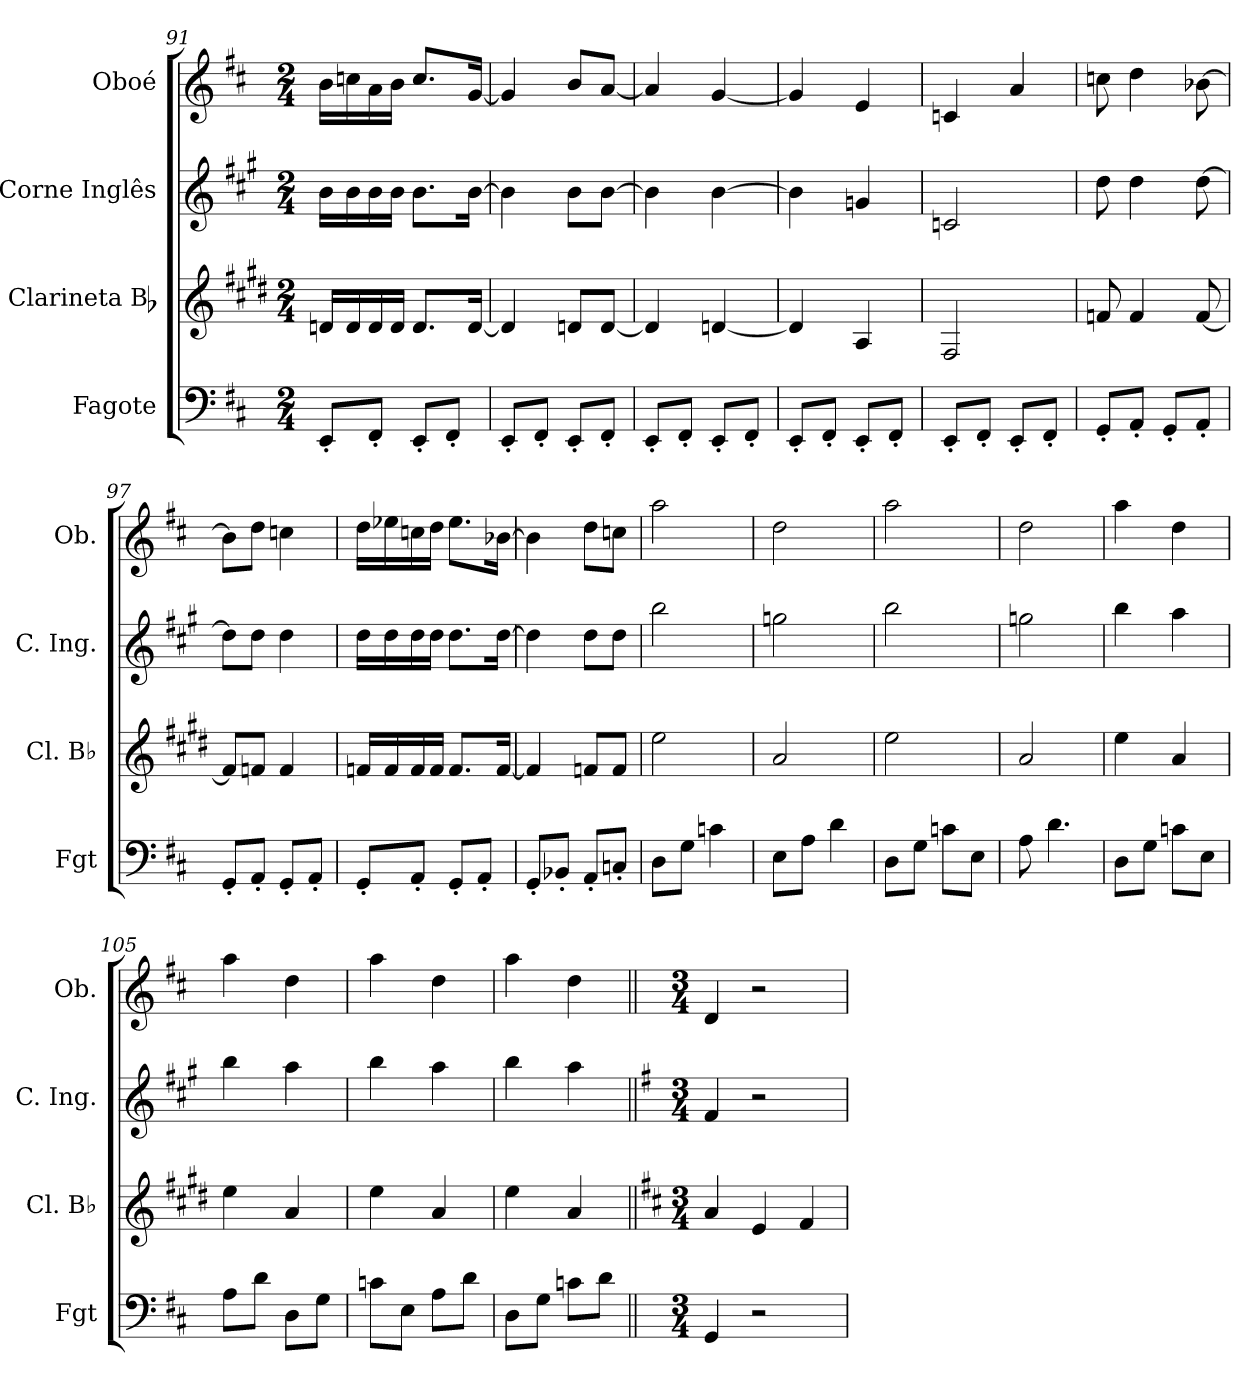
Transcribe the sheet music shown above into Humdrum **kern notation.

**kern	**kern	**kern	**kern
*part4	*part3	*part2	*part1
*staff4	*staff3	*staff2	*staff1
*I"Fagote	*I"Clarineta Bb	*I"Corne Inglês	*I"Oboé
*I'Fgt	*I'Cl. Bb	*I'C. Ing.	*I'Ob.
*clefF4	*clefG2	*clefG2	*clefG2
*	*ITrd1c2	*ITrd4c7	*
*k[f#c#]	*k[f#c#]	*k[f#c#]	*k[f#c#]
*M2/4	*M2/4	*M2/4	*M2/4
=91	=91	=91	=91
8EE'/L	16cn/LL	16e\LL	16b\LL
.	16c/	16e\	16ccn\
8FF#'/J	16c/	16e\	16a\
.	16c/JJ	16e\JJ	16b\JJ
8EE'/L	8.c/L	8.e\L	8.cc/L
8FF#'/J	.	.	.
.	[16c/Jk	[16e\Jk	[16g/Jk
=92	=92	=92	=92
8EE'/L	4c/]	4e\]	4g/]
8FF#'/J	.	.	.
8EE'/L	8cn/L	8e\L	8b/L
8FF#'/J	[8c/J	[8e\J	[8a/J
!!LO:PB:g=z
=93	=93	=93	=93
8EE'/L	4c/]	4e\]	4a/]
8FF#'/J	.	.	.
8EE'/L	[4cn/	[4e\	[4g/
8FF#'/J	.	.	.
=94	=94	=94	=94
8EE'/L	4c/]	4e\]	4g/]
8FF#'/J	.	.	.
8EE'/L	4G/	4cn/	4e/
8FF#'/J	.	.	.
=95	=95	=95	=95
8EE'/L	2E/	2Fn/	4cn/
8FF#'/J	.	.	.
8EE'/L	.	.	4a/
8FF#'/J	.	.	.
=96	=96	=96	=96
8GG'/L	8e-X/	8g\	8ccn\
8AA'/J	4e-/	4g\	4dd\
8GG'/L	.	.	.
8AA'/J	[8e-/	[8g\	[8b-X\
=97	=97	=97	=97
8GG'/L	8e-/L]	8g\L]	8b-\L]
8AA'/J	8e-X/J	8g\J	8dd\J
8GG'/L	4e-/	4g\	4ccn\
8AA'/J	.	.	.
=98	=98	=98	=98
8GG'/L	16e-X/LL	16g\LL	16dd\LL
.	16e-/	16g\	16ee-X\
8AA'/J	16e-/	16g\	16ccn\
.	16e-/JJ	16g\JJ	16dd\JJ
8GG'/L	8.e-/L	8.g\L	8.ee-\L
8AA'/J	.	.	.
.	[16e-/Jk	[16g\Jk	[16b-X\Jk
!!LO:LB:g=z
=99	=99	=99	=99
8GG'/L	4e-/]	4g\]	4b-\]
8BB-X'/J	.	.	.
8AA'/L	8e-X/L	8g\L	8dd\L
8Cn'/J	8e-/J	8g\J	8ccn\J
=100	=100	=100	=100
8D\L	2dd\	2ee\	2aa\
8G\J	.	.	.
4cn\	.	.	.
=101	=101	=101	=101
8E\L	2g/	2ccn\	2dd\
8A\J	.	.	.
4d\	.	.	.
=102	=102	=102	=102
8D\L	2dd\	2ee\	2aa\
8G\J	.	.	.
8cn\L	.	.	.
8E\J	.	.	.
=103	=103	=103	=103
8A\	2g/	2ccn\	2dd\
4.d\	.	.	.
=104	=104	=104	=104
8D\L	4dd\	4ee\	4aa\
8G\J	.	.	.
8cn\L	4g/	4dd\	4dd\
8E\J	.	.	.
=105	=105	=105	=105
8A\L	4dd\	4ee\	4aa\
8d\J	.	.	.
8D\L	4g/	4dd\	4dd\
8G\J	.	.	.
=106	=106	=106	=106
8cn\L	4dd\	4ee\	4aa\
8E\J	.	.	.
8A\L	4g/	4dd\	4dd\
8d\J	.	.	.
!!LO:LB:g=z
=107	=107	=107	=107
8D\L	4dd\	4ee\	4aa\
8G\J	.	.	.
8cn\L	4g/	4dd\	4dd\
8d\J	.	.	.
=108||	=108||	=108||	=108||
!!LO:REH:place=s1:a:B:fs=14:t=V
*k[]	*k[]	*k[]	*k[]
*M3/4	*M3/4	*M3/4	*M3/4
*	*	*	*MM120
4GG/	4g/	4B/	4d/
2r	4d/	2r	2r
.	4e/	.	.
=	=	=	=
*-	*-	*-	*-
